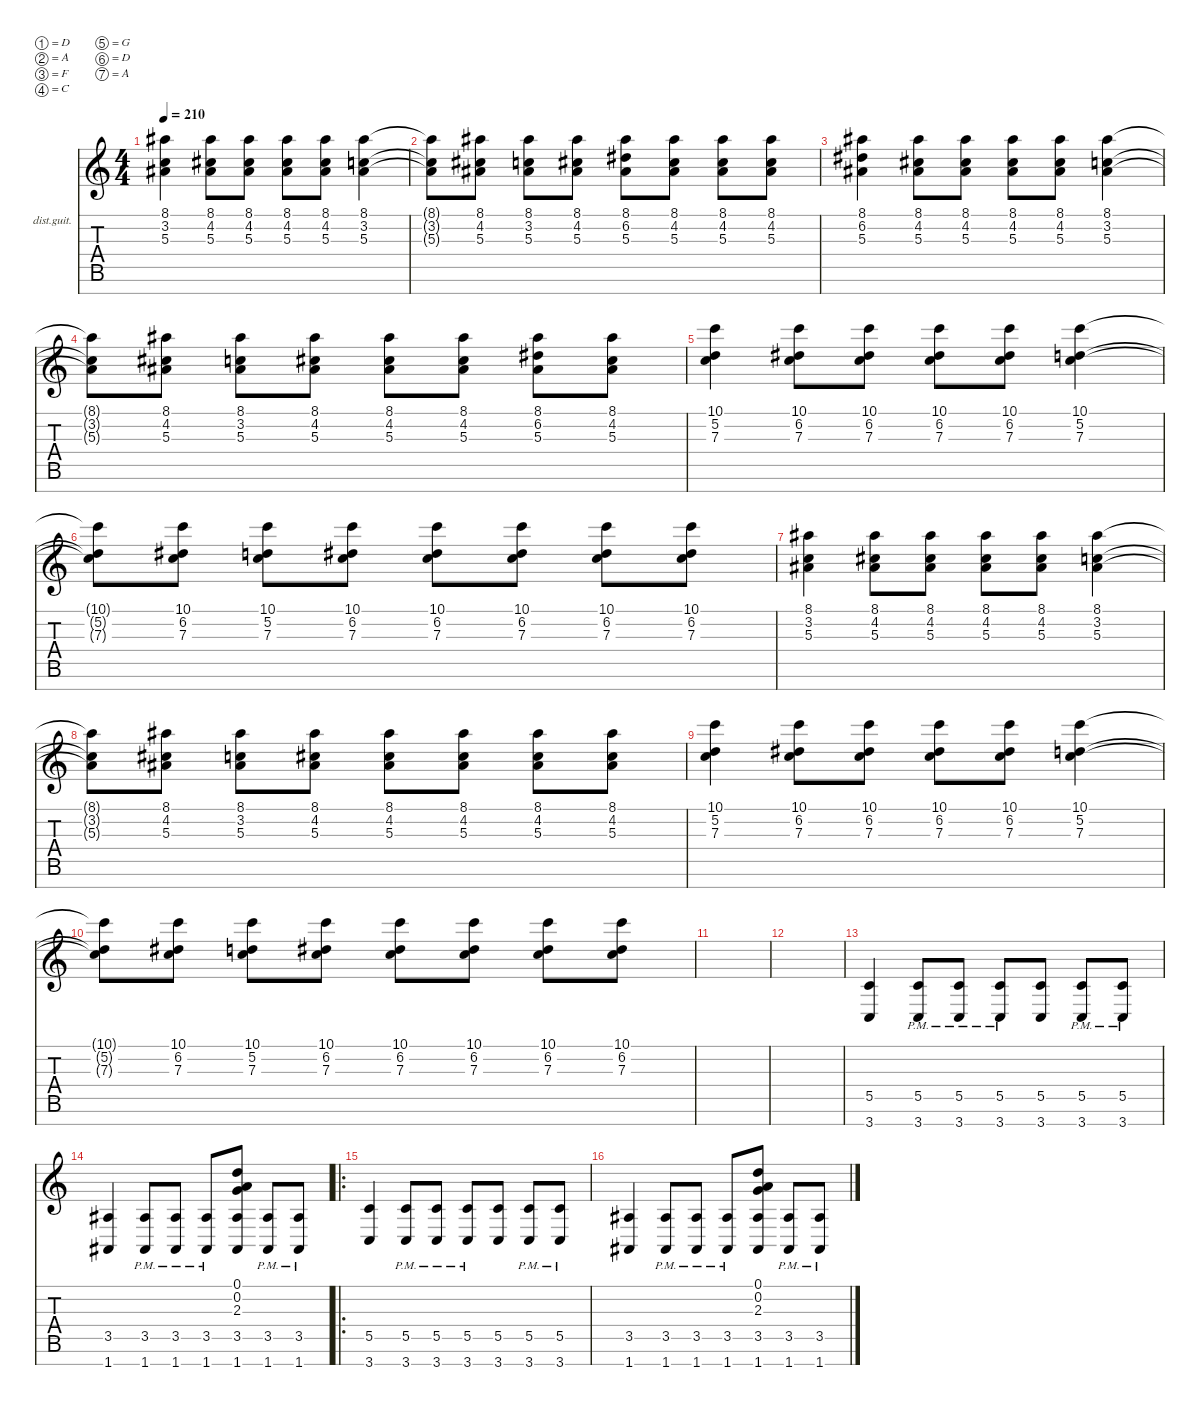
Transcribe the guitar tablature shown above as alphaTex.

\defaultSystemsLayout 4
\hideDynamics
\bracketExtendMode nobrackets
\firstSystemTrackNameOrientation horizontal
\otherSystemsTrackNameOrientation horizontal
\track ("Distortion Guitar" "dist.guit.") {instrument distortionguitar}
\staff {score tabs}
\tuning (D4 A3 F3 C3 G2 D2 A1)
\ts (4 4)
\tempo 210
\clef g2
\ks c
(5.3{acc #} 3.2 8.1{acc #}).4{dy ppp instrument distortionguitar beam Down} (5.3{acc #} 4.2{acc #} 8.1{acc #}).8{beam Down} (5.3{acc #} 4.2{acc #} 8.1{acc #}).8{beam Down} (5.3{acc #} 4.2{acc #} 8.1{acc #}).8{beam Down} (5.3{acc #} 4.2{acc #} 8.1{acc #}).8{beam Down} (5.3{acc #} 3.2 8.1{acc #}).4{beam Down} |
(5.3{t acc #} 3.2{t} 8.1{t acc #}).8{instrument distortionguitar beam Down} (5.3{acc #} 4.2{acc #} 8.1{acc #}).8{beam Down} (5.3{acc #} 3.2 8.1{acc #}).8{beam Down} (5.3{acc #} 4.2{acc #} 8.1{acc #}).8{beam Down} (5.3{acc #} 6.2{acc #} 8.1{acc #}).8{beam Down} (5.3{acc #} 4.2{acc #} 8.1{acc #}).8{beam Down} (5.3{acc #} 4.2{acc #} 8.1{acc #}).8{beam Down} (5.3{acc #} 4.2{acc #} 8.1{acc #}).8{beam Down} |
(5.3{acc #} 6.2{acc #} 8.1{acc #}).4{beam Down} (5.3{acc #} 4.2{acc #} 8.1{acc #}).8{beam Down} (5.3{acc #} 4.2{acc #} 8.1{acc #}).8{beam Down} (5.3{acc #} 4.2{acc #} 8.1{acc #}).8{beam Down} (5.3{acc #} 4.2{acc #} 8.1{acc #}).8{beam Down} (5.3{acc #} 3.2 8.1{acc #}).4{beam Down} |
(5.3{t acc #} 3.2{t} 8.1{t acc #}).8{beam Down} (5.3{acc #} 4.2{acc #} 8.1{acc #}).8{beam Down} (5.3{acc #} 3.2 8.1{acc #}).8{beam Down} (5.3{acc #} 4.2{acc #} 8.1{acc #}).8{beam Down} (5.3{acc #} 4.2{acc #} 8.1{acc #}).8{beam Down} (5.3{acc #} 4.2{acc #} 8.1{acc #}).8{beam Down} (5.3{acc #} 6.2{acc #} 8.1{acc #}).8{beam Down} (5.3{acc #} 4.2{acc #} 8.1{acc #}).8{beam Down} |
(7.3 5.2 10.1).4{instrument distortionguitar beam Down} (7.3 6.2{acc #} 10.1).8{beam Down} (7.3 6.2{acc #} 10.1).8{beam Down} (7.3 6.2{acc #} 10.1).8{beam Down} (7.3 6.2{acc #} 10.1).8{beam Down} (7.3 5.2 10.1).4{beam Down} |
(7.3{t} 5.2{t} 10.1{t}).8{beam Down} (7.3 6.2{acc #} 10.1).8{beam Down} (7.3 5.2 10.1).8{beam Down} (7.3 6.2{acc #} 10.1).8{beam Down} (7.3 6.2{acc #} 10.1).8{beam Down} (7.3 6.2{acc #} 10.1).8{beam Down} (7.3 6.2{acc #} 10.1).8{beam Down} (7.3 6.2{acc #} 10.1).8{beam Down} |
(5.3{acc #} 3.2 8.1{acc #}).4{beam Down} (5.3{acc #} 4.2{acc #} 8.1{acc #}).8{beam Down} (5.3{acc #} 4.2{acc #} 8.1{acc #}).8{beam Down} (5.3{acc #} 4.2{acc #} 8.1{acc #}).8{beam Down} (5.3{acc #} 4.2{acc #} 8.1{acc #}).8{beam Down} (5.3{acc #} 3.2 8.1{acc #}).4{beam Down} |
(5.3{t acc #} 3.2{t} 8.1{t acc #}).8{beam Down} (5.3{acc #} 4.2{acc #} 8.1{acc #}).8{beam Down} (5.3{acc #} 3.2 8.1{acc #}).8{beam Down} (5.3{acc #} 4.2{acc #} 8.1{acc #}).8{beam Down} (5.3{acc #} 4.2{acc #} 8.1{acc #}).8{beam Down} (5.3{acc #} 4.2{acc #} 8.1{acc #}).8{beam Down} (5.3{acc #} 4.2{acc #} 8.1{acc #}).8{beam Down} (5.3{acc #} 4.2{acc #} 8.1{acc #}).8{beam Down} |
(7.3 5.2 10.1).4{beam Down} (7.3 6.2{acc #} 10.1).8{beam Down} (7.3 6.2{acc #} 10.1).8{beam Down} (7.3 6.2{acc #} 10.1).8{beam Down} (7.3 6.2{acc #} 10.1).8{beam Down} (7.3 5.2 10.1).4{beam Down} |
(7.3{t} 5.2{t} 10.1{t}).8{beam Down} (7.3 6.2{acc #} 10.1).8{beam Down} (7.3 5.2 10.1).8{beam Down} (7.3 6.2{acc #} 10.1).8{beam Down} (7.3 6.2{acc #} 10.1).8{beam Down} (7.3 6.2{acc #} 10.1).8{beam Down} (7.3 6.2{acc #} 10.1).8{beam Down} (7.3 6.2{acc #} 10.1).8{beam Down} |
|
|
(3.7 5.5).4{dy mf beam Up} (3.7{pm} 5.5{pm}).8{beam Up} (3.7{pm} 5.5{pm}).8{beam Up} (3.7{pm} 5.5{pm}).8{beam Up} (3.7 5.5).8{beam Up} (3.7{pm} 5.5{pm}).8{beam Up} (3.7{pm} 5.5{pm}).8{beam Up} |
(1.7{acc #} 3.5{acc #}).4{beam Up} (1.7{pm acc #} 3.5{pm acc #}).8{beam Up} (1.7{pm acc #} 3.5{pm acc #}).8{beam Up} (1.7{pm acc #} 3.5{pm acc #}).8{beam Up} (1.7{acc #} 3.5{acc #} 2.3 0.2 0.1).8{beam Up} (1.7{pm acc #} 3.5{pm acc #}).8{beam Up} (1.7{pm acc #} 3.5{pm acc #}).8{beam Up} |
\ro
(3.7 5.5).4{beam Up} (3.7{pm} 5.5{pm}).8{beam Up} (3.7{pm} 5.5{pm}).8{beam Up} (3.7{pm} 5.5{pm}).8{beam Up} (3.7 5.5).8{beam Up} (3.7{pm} 5.5{pm}).8{beam Up} (3.7{pm} 5.5{pm}).8{beam Up} |
(1.7{acc #} 3.5{acc #}).4{beam Up} (1.7{pm acc #} 3.5{pm acc #}).8{beam Up} (1.7{pm acc #} 3.5{pm acc #}).8{beam Up} (1.7{pm acc #} 3.5{pm acc #}).8{beam Up} (1.7{acc #} 3.5{acc #} 2.3 0.2 0.1).8{beam Up} (1.7{pm acc #} 3.5{pm acc #}).8{beam Up} (1.7{pm acc #} 3.5{pm acc #}).8{beam Up}
